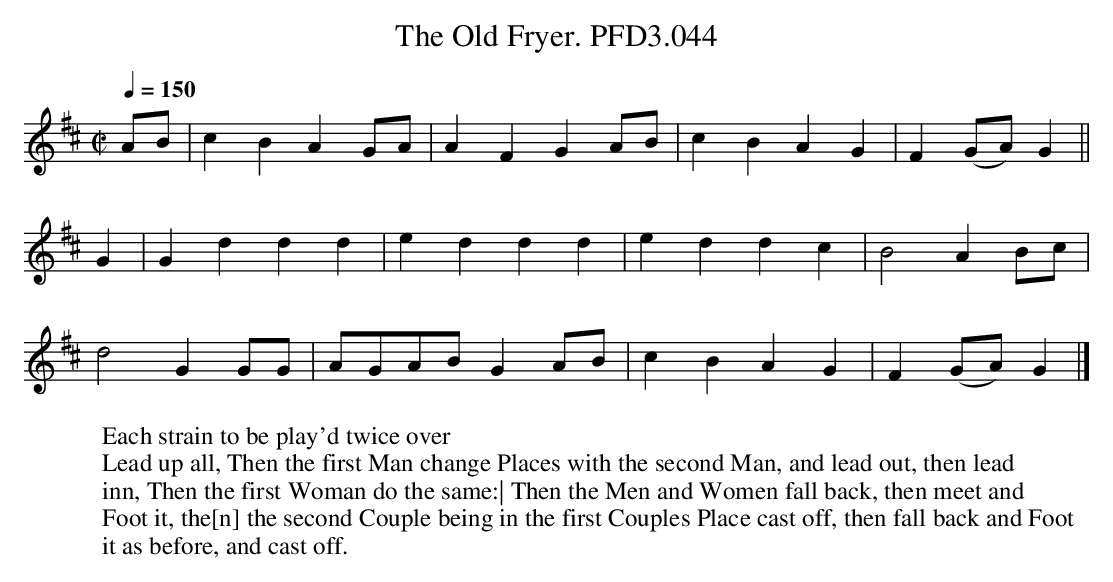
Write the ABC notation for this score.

X:1
T:Old Fryer. PFD3.044, The
M:C|
L:1/4
Q:1/4=150
K:D %?
A/B/|cBAG/A/|AFGA/B/|cBAG|F(G/A/)G||
G|Gddd|eddd|eddc|B2AB/c/|
d2GG/G/|A/G/A/B/GA/B/|cBAG|F(G/A/)G|]
W:Each strain to be play'd twice over
W:Lead up all, Then the first Man change Places with the second Man, and lead out, then lead
W:inn, Then the first Woman do the same:| Then the Men and Women fall back, then meet and
W:Foot it, the[n] the second Couple being in the first Couples Place cast off, then fall back and Foot
W:it as before, and cast off.
